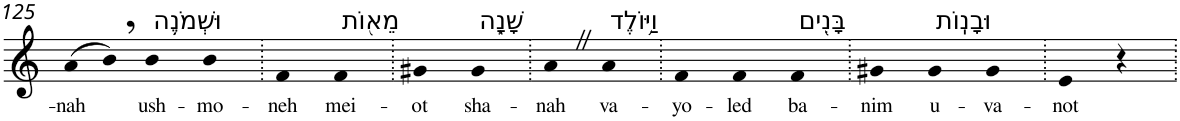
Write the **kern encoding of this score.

**kern	**text
*part1	*part1
*staff1	*staff1
*I"Piano	*
*I'Pno	*
!!LO:PB:g=z
*clefG2	*
*k[]	*
=125	=125
!	!LO:LY:b
(>8a	-nah
8b,)	.
!LO:TX:a:t=וּשְׁמֹנֶ֥ה	!
!	!LO:LY:b
4b	ush-
!	!LO:LY:b
4b	-mo-
=126.	=126.
!	!LO:LY:b
4f	-neh
!LO:TX:a:t=מֵא֖וֹת	!
!	!LO:LY:b
4f	mei-
=127.	=127.
!	!LO:LY:b
4g#X	-ot
!LO:TX:a:t=שָׁנָ֑ה	!
!	!LO:LY:b
4g#	sha-
=128.	=128.
!	!LO:LY:b
4aZ	-nah
!LO:TX:a:t=וַיּ֥וֹלֶד	!
!	!LO:LY:b
4a	va-
=129.	=129.
!	!LO:LY:b
4f	-yo-
!	!LO:LY:b
4f	-led
!LO:TX:a:t=בָּנִ֖ים	!
!	!LO:LY:b
4f	ba-
=130.	=130.
!	!LO:LY:b
4g#X	-nim
!LO:TX:a:t=וּבָנֽוֹת	!
!	!LO:LY:b
4g#	u-
!	!LO:LY:b
4g#	-va-
=131.	=131.
!	!LO:LY:b
4e	-not
4r	.
=.	=.
*-	*-
